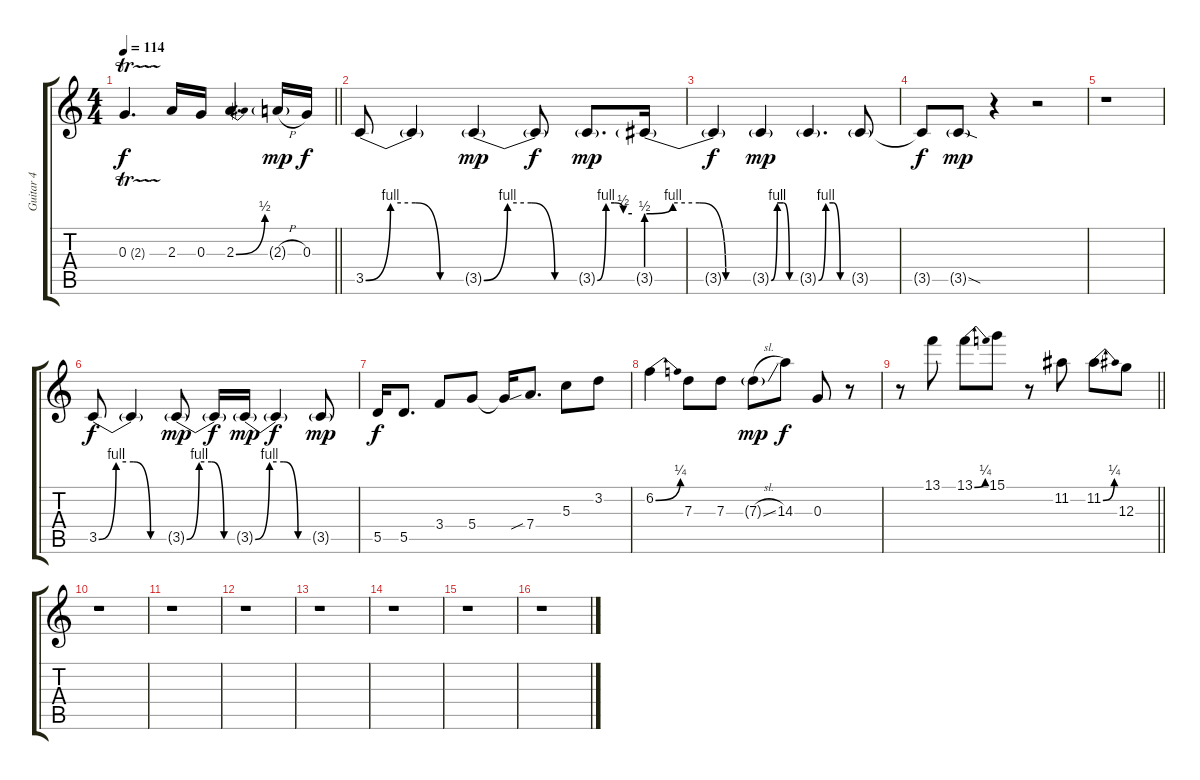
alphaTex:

\track ("Guitar 4" "Guitar 4") {instrument overdrivenguitar}
\staff {score tabs}
\tuning (E4 B3 G3 D3 A2 E2) {hide}
\ts (4 4)
\tempo 114
\clef g2
\barLineRight lightlight
\ks c
0.3{tr (2 32)}.4{d dy f} 2.3.16 0.3.16 2.3{be (bend 0 0 60 2)}.4{d} 2.3{h g}.16{dy mp} 0.3.16{dy f} |
3.5{be (custom 0 0 15 4 30 4 45 0 60 0)}.8 3.5{t}.4 3.5{be (custom 0 0 15 4 30 4 45 0 60 0) g}.4{dy mp} 3.5{t}.8{dy f} 3.5{be (custom 0 0 15 4 30 4 45 2 60 2) g}.8{d dy mp} 3.5{be (custom 0 2 15 4 30 4 45 0 60 0) g}.16 |
3.5{t}.4{dy f} 3.5{be (custom 0 0 15 4 30 4 45 0 60 0) g}.4{dy mp} 3.5{be (custom 0 0 15 4 30 4 45 0 60 0) g}.4{d} 3.5{g}.8 |
3.5{t}.8{dy f} 3.5{sod g}.8{dy mp} r.4 r.2 |
r.1 |
3.5{be (custom 0 0 15 4 30 4 45 0 60 0)}.8{dy f} 3.5{t}.4 3.5{be (custom 0 0 15 4 30 4 45 0 60 0) g}.8{dy mp} 3.5{t}.16{dy f} 3.5{be (custom 0 0 15 4 30 4 45 0 60 0) g}.16{dy mp} 3.5{t}.4{dy f} 3.5{g}.8{dy mp} |
5.5.16{dy f} 5.5.8{d} 3.4.8 5.4.8 5.4{t}.16 7.4{sib}.8{d} 5.3.8 3.2.8 |
6.2{be (bend 0 0 60 1)}.4 7.3.8 7.3.8 7.3{sl g}.8{dy mp} 14.3.8{dy f} 0.3.8 r.8 |
\barLineRight lightlight
r.8 13.1.8 13.1{be (bend 0 0 60 1)}.8 15.1.8 r.8 11.2.8 11.2{be (bend 0 0 60 1)}.8 12.3.8 |
r.1 |
r.1 |
r.1 |
r.1 |
r.1 |
r.1 |
r.1
